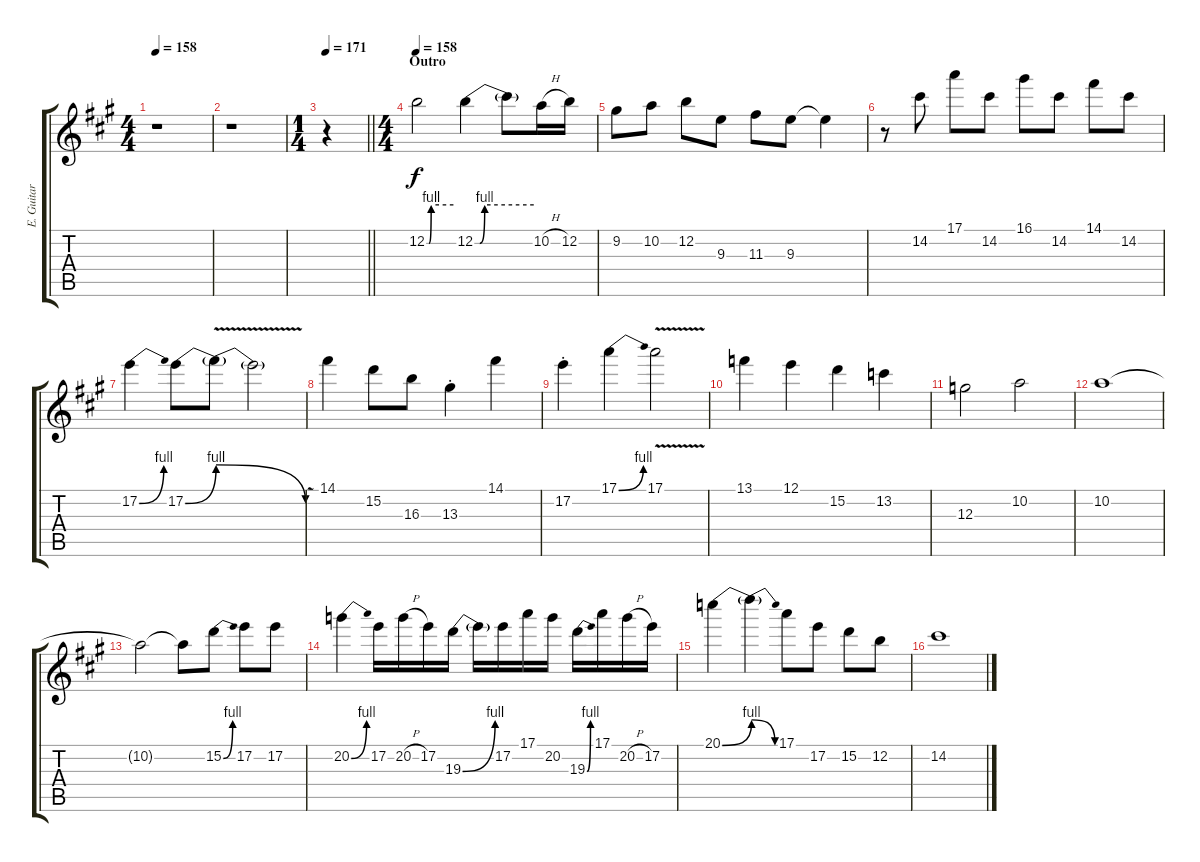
\track ("E. Guitar III" "E. Guitar ") {instrument overdrivenguitar}
\staff {score tabs}
\tuning (E4 B3 G3 D3 A2 E2) {hide}
\ts (4 4)
\tempo 158
\clef g2
\ks a
r.1{dy f} |
r.1 |
\ts (1 4)
\tempo 171
\barLineRight lightlight
r.4 |
\ts (4 4)
\section ("" "Outro")
\tempo 158
12.2{be (custom 0 0 5 0 10 4 60 4)}.2 12.2{be (custom 0 0 5 0 10 4 60 4)}.4 12.2{t}.8 10.2{h}.16 12.2.16 |
9.2.8 10.2.8 12.2.8 9.3.8 11.3.8 9.3.8 9.3{t}.4 |
r.8 14.2.8 17.1.8 14.2.8 16.1.8 14.2.8 14.1.8 14.2.8 |
17.2{be (bend 0 0 60 4)}.4 17.2{be (bend 0 0 60 4)}.8 17.2{be (release 0 4 60 0) v t}.8 17.2{v t}.2 |
14.1.4 15.2.8 16.3.8 13.3{st}.4 14.1.4 |
17.2{st}.4 17.1{be (bend 0 0 60 4)}.4 17.1{v}.2 |
13.1.4 12.1.4 15.2.4 13.2.4 |
12.3.2 10.2.2 |
10.2.1 |
10.2{t}.2 10.2{t}.8 15.2{be (bend 0 0 60 4)}.8 17.2.8 17.2.8 |
20.2{be (bend 0 0 60 4)}.4 17.2.16 20.2{h}.16 17.2.16 19.3{be (bend 0 0 60 4)}.16 19.3{t}.16 17.2.16 17.1.16 20.2.16 19.3{be (bend 0 0 60 4)}.16 17.1.16 20.2{h}.16 17.2.16 |
20.1{be (bend 0 0 60 4)}.4 20.1{be (release 0 4 60 0) t}.4 17.1.8 17.2.8 15.2.8 12.2.8 |
14.2.1
